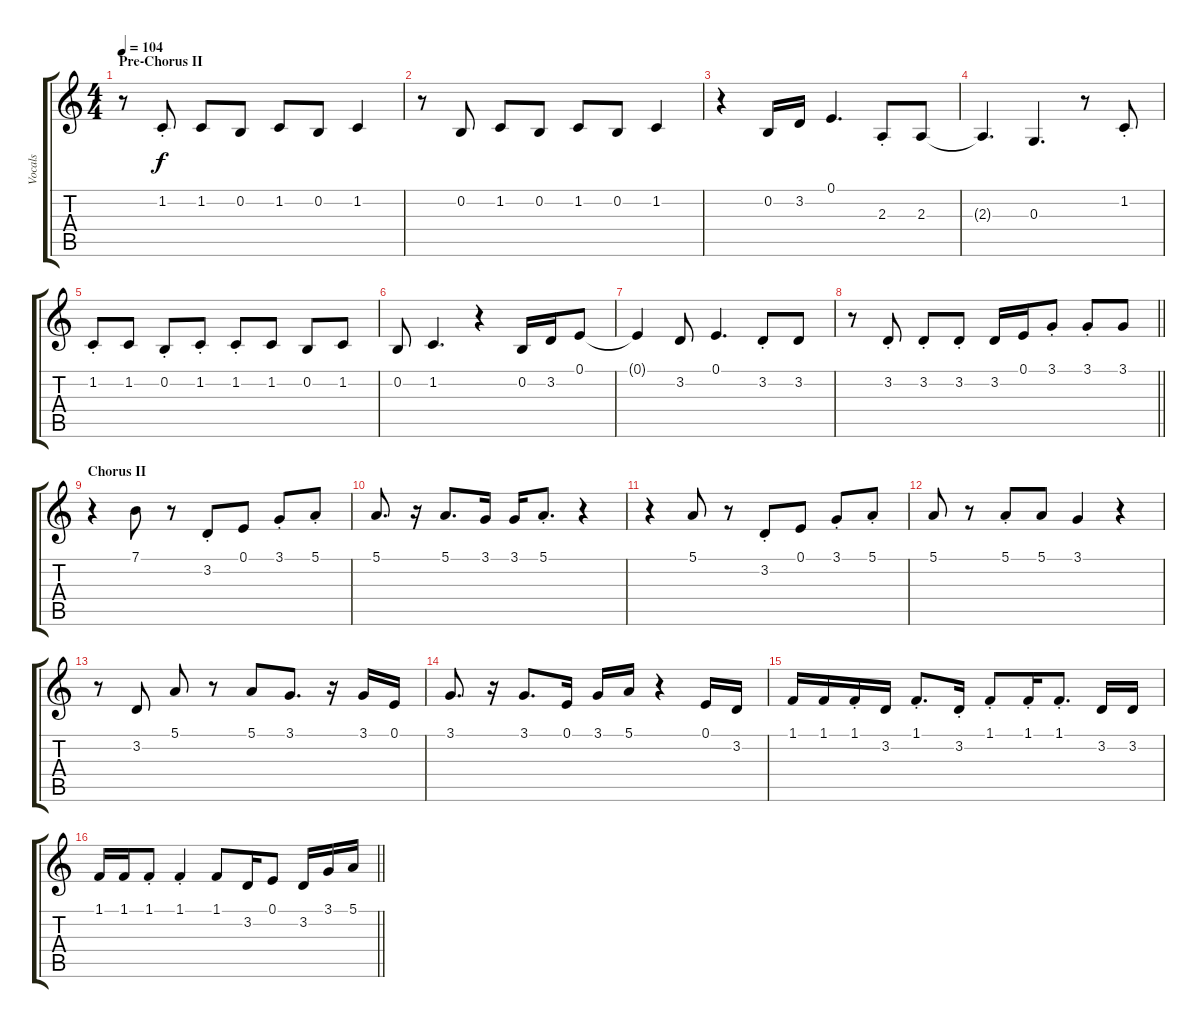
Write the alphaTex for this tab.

\track ("Vocals" "Vocals") {instrument altosax}
\staff {score tabs}
\tuning (E4 B3 G3 D3 A2 E2) {hide}
\ts (4 4)
\section ("" "Pre-Chorus II")
\tempo 104
\clef g2
\ks c
r.8{dy f} 1.2{st}.8 1.2.8 0.2.8 1.2.8 0.2.8 1.2.4 |
r.8 0.2.8 1.2.8 0.2.8 1.2.8 0.2.8 1.2.4 |
r.4 0.2.16 3.2.16 0.1.4{d} 2.3{st}.8 2.3.8 |
2.3{t}.4{d} 0.3.4{d} r.8 1.2{st}.8 |
1.2{st}.8 1.2.8 0.2{st}.8 1.2{st}.8 1.2{st}.8 1.2.8 0.2.8 1.2.8 |
0.2.8 1.2.4{d} r.4 0.2.16 3.2.16 0.1.8 |
0.1{t}.4 3.2.8 0.1.4{d} 3.2{st}.8 3.2.8 |
\barLineRight lightlight
r.8 3.2{st}.8 3.2{st}.8 3.2{st}.8 3.2.16 0.1.16 3.1{st}.8 3.1{st}.8 3.1.8 |
\section ("" "Chorus II")
r.4 7.1.8 r.8 3.2{st}.8 0.1.8 3.1{st}.8 5.1{st}.8 |
5.1.8{d} r.16 5.1.8{d} 3.1.16 3.1.16 5.1{st}.8{d} r.4 |
r.4 5.1.8 r.8 3.2{st}.8 0.1.8 3.1{st}.8 5.1{st}.8 |
5.1.8 r.8 5.1{st}.8 5.1.8 3.1.4 r.4 |
r.8 3.2.8 5.1.8 r.8 5.1.8 3.1.8{d} r.16 3.1.16 0.1.16 |
3.1.8{d} r.16 3.1.8{d} 0.1.16 3.1.16 5.1.16 r.4 0.1.16 3.2.16 |
1.1.16 1.1.16 1.1{st}.16 3.2.16 1.1{st}.8{d} 3.2{st}.16 1.1{st}.8 1.1{st}.16 1.1{st}.8{d} 3.2.16 3.2.16 |
\barLineRight lightlight
1.1.16 1.1.16 1.1{st}.8 1.1{st}.4 1.1.8 3.2.16 0.1.8 3.2.16 3.1.16 5.1.16
